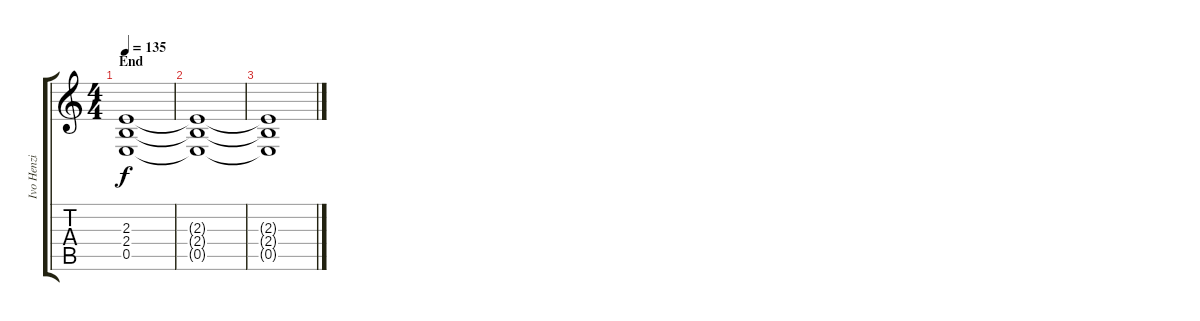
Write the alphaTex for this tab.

\track ("Ivo Henzi" "Ivo Henzi") {instrument distortionguitar}
\staff {score tabs}
\tuning (B3 Gb3 D3 A2 E2 B1) {hide}
\ts (4 4)
\section ("" "End")
\tempo 135
\clef g2
\ks c
(2.3 2.4 0.5).1{dy f} |
(2.3{t} 2.4{t} 0.5{t}).1{volume 0} |
(2.3{t} 2.4{t} 0.5{t}).1
